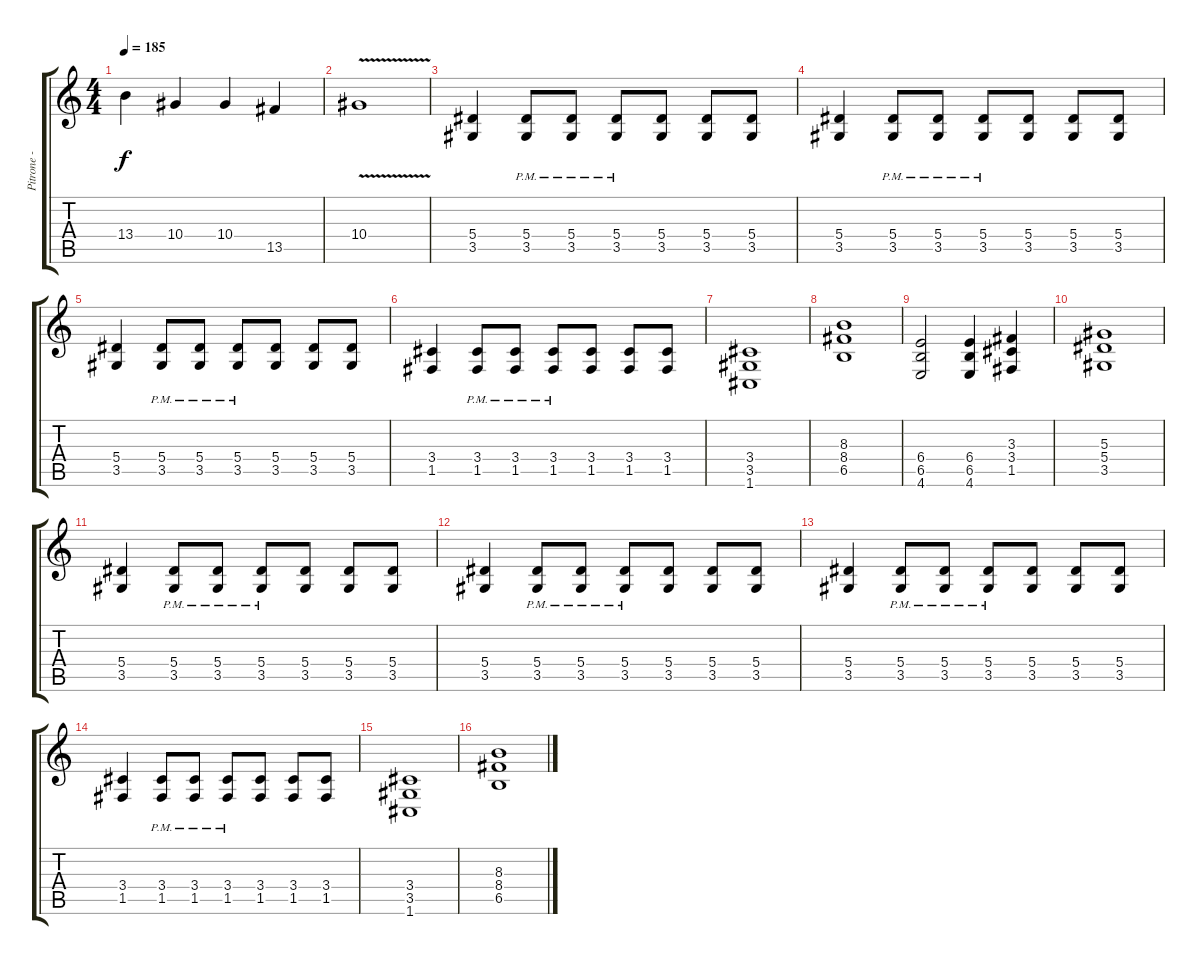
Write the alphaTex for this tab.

\track ("Pitrone - Lead Guitar" "Pitrone - ") {instrument distortionguitar}
\staff {score tabs}
\tuning (C4 G3 Eb3 Bb2 F2 C2) {hide}
\ts (4 4)
\tempo 185
\clef g2
\ks c
13.4.4{dy f} 10.4.4 10.4.4 13.5.4 |
10.4{v}.1 |
(5.4 3.5).4 (5.4{pm} 3.5{pm}).8 (5.4{pm} 3.5{pm}).8 (5.4{pm} 3.5{pm}).8 (5.4 3.5).8 (5.4 3.5).8 (5.4 3.5).8 |
(5.4 3.5).4 (5.4{pm} 3.5{pm}).8 (5.4{pm} 3.5{pm}).8 (5.4{pm} 3.5{pm}).8 (5.4 3.5).8 (5.4 3.5).8 (5.4 3.5).8 |
(5.4 3.5).4 (5.4{pm} 3.5{pm}).8 (5.4{pm} 3.5{pm}).8 (5.4{pm} 3.5{pm}).8 (5.4 3.5).8 (5.4 3.5).8 (5.4 3.5).8 |
(3.4 1.5).4 (3.4{pm} 1.5{pm}).8 (3.4{pm} 1.5{pm}).8 (3.4{pm} 1.5{pm}).8 (3.4 1.5).8 (3.4 1.5).8 (3.4 1.5).8 |
(3.4 3.5 1.6).1 |
(8.3 8.4 6.5).1 |
(6.4 6.5 4.6).2 (6.4 6.5 4.6).4 (3.3 3.4 1.5).4 |
(5.3 5.4 3.5).1 |
(5.4 3.5).4 (5.4{pm} 3.5{pm}).8 (5.4{pm} 3.5{pm}).8 (5.4{pm} 3.5{pm}).8 (5.4 3.5).8 (5.4 3.5).8 (5.4 3.5).8 |
(5.4 3.5).4 (5.4{pm} 3.5{pm}).8 (5.4{pm} 3.5{pm}).8 (5.4{pm} 3.5{pm}).8 (5.4 3.5).8 (5.4 3.5).8 (5.4 3.5).8 |
(5.4 3.5).4 (5.4{pm} 3.5{pm}).8 (5.4{pm} 3.5{pm}).8 (5.4{pm} 3.5{pm}).8 (5.4 3.5).8 (5.4 3.5).8 (5.4 3.5).8 |
(3.4 1.5).4 (3.4{pm} 1.5{pm}).8 (3.4{pm} 1.5{pm}).8 (3.4{pm} 1.5{pm}).8 (3.4 1.5).8 (3.4 1.5).8 (3.4 1.5).8 |
(3.4 3.5 1.6).1 |
(8.3 8.4 6.5).1
